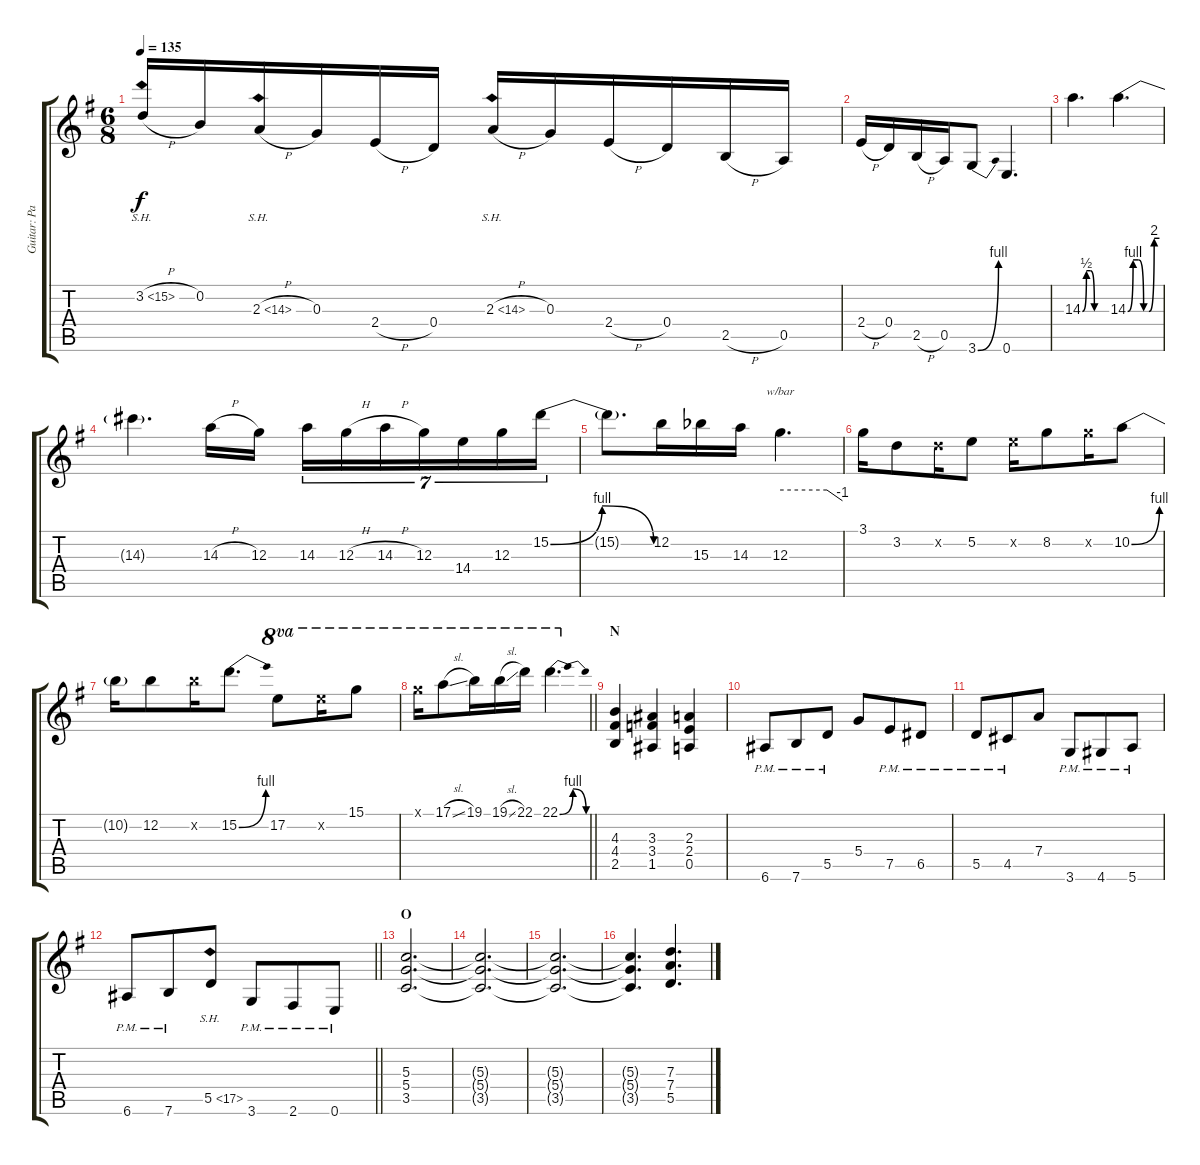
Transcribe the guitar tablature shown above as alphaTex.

\track ("Guitar: Paul" "Guitar: Pa") {instrument overdrivenguitar}
\staff {score tabs}
\tuning (E4 B3 G3 D3 A2 E2) {hide}
\ts (6 8)
\tempo 135
\clef g2
\ks g
3.2{sh 12 h}.16{dy f} 0.2.16 2.3{sh 12 h}.16 0.3.16 2.4{h}.16 0.4.16 2.3{sh 12 h}.16 0.3.16 2.4{h}.16 0.4.16 2.5{h}.16 0.5.16 |
2.4{h}.16 0.4.16 2.5{h}.16 0.5.16 3.6{be (bend 0 0 60 4)}.8 0.6.4{d} |
14.3{be (custom 0 0 10 2 20 2 30 0 60 0)}.4{d} 14.3{be (custom 0 0 10 4 20 4 30 0 40 0 50 8 60 8)}.4{d} |
14.3{t}.4{d} 14.3{h}.16 12.3.16{beam splitsecondary} 14.3.16{tu (7 4)} 12.3{h}.16{tu (7 4)} 14.3{h}.16{tu (7 4)} 12.3.16{tu (7 4)} 14.4.16{tu (7 4)} 12.3.16{tu (7 4)} 15.2{be (bendrelease 0 0 15 4 45 4 60 0)}.16{tu (7 4)} |
15.2{t}.8{d} 12.2.16 15.3{acc b}.16 14.3.16 12.3.4{d tbe (custom default 0 0 45 0 60 -4)} |
3.1.16 3.2.8 3.2{x}.16 5.2.8 5.2{x}.16 8.2.8 8.2{x}.16 10.2{be (bend 0 0 60 4)}.8 |
10.2{t}.16 12.2.8 12.2{x}.16 15.2{be (bend 0 0 60 4)}.8{d} 17.2.8{ot 8va} 17.2{x}.16{ot 8va} 15.1.8{ot 8va} |
\barLineRight lightlight
15.1{x}.16{ot 8va} 17.1{sl}.8{ot 8va} 19.1.16{ot 8va} 19.1{sl}.16{ot 8va} 22.1.16{ot 8va} 22.1{be (bendrelease 0 0 15 4 45 4 60 0)}.4{d ot 8va} |
\section ("" "N")
(4.3 4.4 2.5).4 (3.3 3.4 1.5).4 (2.3 2.4 0.5).4 |
6.6{pm}.8 7.6{pm}.8 5.5{pm}.8 5.4.8 7.5{pm}.8 6.5{pm}.8 |
5.5{pm}.8 4.5{pm}.8 7.4.8 3.6{pm}.8 4.6{pm}.8 5.6{pm}.8 |
\barLineRight lightlight
6.6{pm}.8 7.6{pm}.8 5.5{sh 12}.8 3.6{pm}.8 2.6{pm}.8 0.6{pm}.8 |
\section ("" "O")
(5.3 5.4 3.5).2{d} |
(5.3{t} 5.4{t} 3.5{t}).2{d} |
(5.3{t} 5.4{t} 3.5{t}).2{d} |
(5.3{t} 5.4{t} 3.5{t}).4{d} (7.3 7.4 5.5).4{d}
